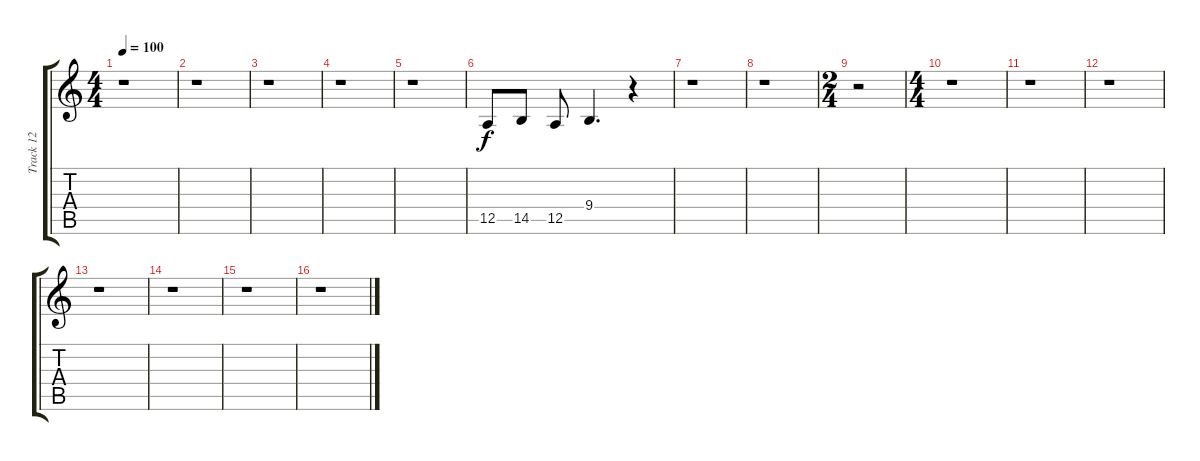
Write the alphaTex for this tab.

\track ("Track 12" "Track 12") {instrument choiraahs}
\staff {score tabs}
\tuning (E4 B3 G3 D3 A2 E2) {hide}
\ts (4 4)
\tempo 100
\clef g2
\ks c
r.1{dy f} |
r.1 |
r.1 |
r.1 |
r.1 |
12.5.8 14.5.8 12.5.8 9.4.4{d} r.4 |
r.1 |
r.1 |
\ts (2 4)
r.2 |
\ts (4 4)
r.1 |
r.1 |
r.1 |
r.1 |
r.1 |
r.1 |
r.1
